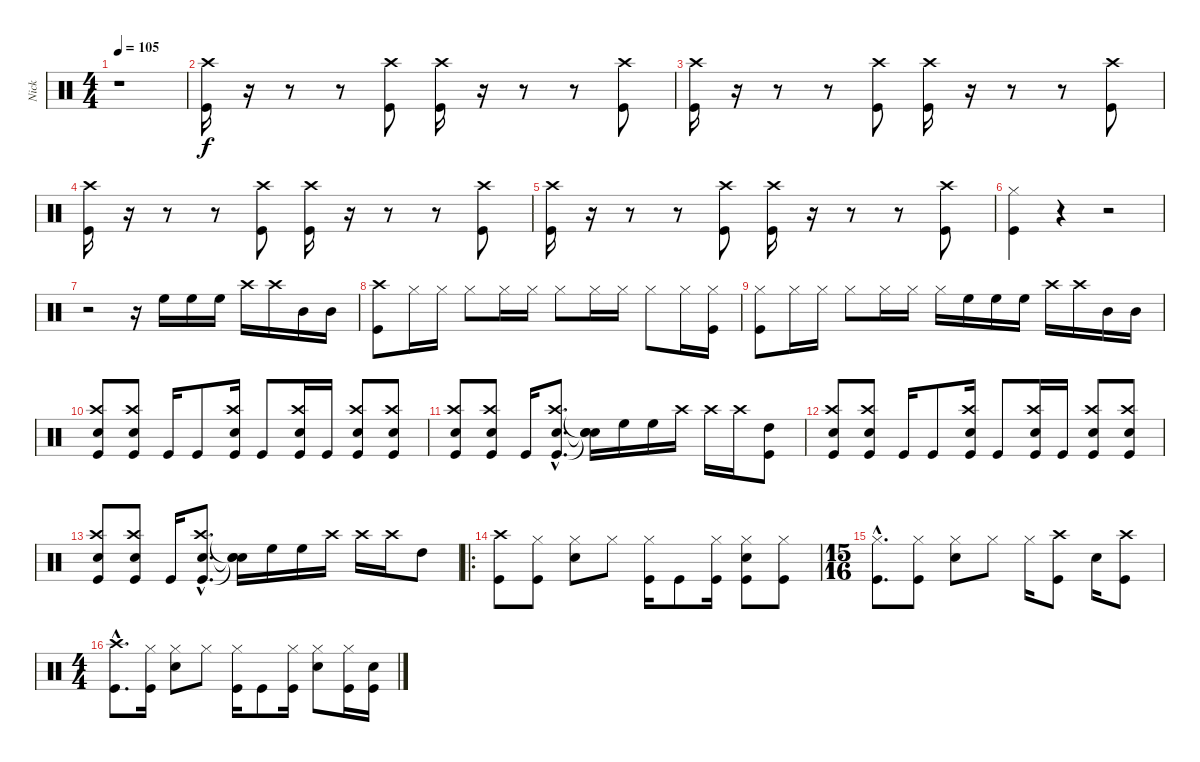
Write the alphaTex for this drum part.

\track ("Nick" "Nick") {instrument percussion}
\staff {score}
\articulation defaults
\ts (4 4)
\tempo 105
\clef neutral
\ks c
r.1{dy f} |
("Kick (hit)" "Crash high (hit)").16 r.16 r.8 r.8 ("Kick (hit)" "Crash high (hit)").8 ("Kick (hit)" "Crash high (hit)").16 r.16 r.8 r.8 ("Kick (hit)" "Crash high (hit)").8 |
("Kick (hit)" "Crash high (hit)").16 r.16 r.8 r.8 ("Kick (hit)" "Crash high (hit)").8 ("Kick (hit)" "Crash high (hit)").16 r.16 r.8 r.8 ("Kick (hit)" "Crash high (hit)").8 |
("Kick (hit)" "Crash high (hit)").16 r.16 r.8 r.8 ("Kick (hit)" "Crash high (hit)").8 ("Kick (hit)" "Crash high (hit)").16 r.16 r.8 r.8 ("Kick (hit)" "Crash high (hit)").8 |
("Kick (hit)" "Crash high (hit)").16 r.16 r.8 r.8 ("Kick (hit)" "Crash high (hit)").8 ("Kick (hit)" "Crash high (hit)").16 r.16 r.8 r.8 ("Kick (hit)" "Crash high (hit)").8 |
("Kick (hit)" "Hi-Hat (closed)").4 r.4 r.2 |
r.2 r.16 "High Floor Tom (hit)".16 "High Floor Tom (hit)".16 "High Floor Tom (hit)".16 "Crash high (hit)".16 "Crash high (hit)".16 "Mid Tom (hit)".16 "Mid Tom (hit)".16 |
("Kick (hit)" "Crash high (hit)").8 "Hi-Hat (closed)".16 "Hi-Hat (closed)".16 "Hi-Hat (closed)".8 "Hi-Hat (closed)".16 "Hi-Hat (closed)".16 "Hi-Hat (closed)".8 "Hi-Hat (closed)".16 "Hi-Hat (closed)".16 "Hi-Hat (closed)".8 "Hi-Hat (closed)".16 ("Kick (hit)" "Hi-Hat (closed)").16 |
("Kick (hit)" "Hi-Hat (closed)").8 "Hi-Hat (closed)".16 "Hi-Hat (closed)".16 "Hi-Hat (closed)".8 "Hi-Hat (closed)".16 "Hi-Hat (closed)".16 "Hi-Hat (closed)".16 "High Floor Tom (hit)".16 "High Floor Tom (hit)".16 "High Floor Tom (hit)".16 "Crash high (hit)".16 "Crash high (hit)".16 "Mid Tom (hit)".16 "Mid Tom (hit)".16 |
("Kick (hit)" "Crash high (hit)" "Snare (hit) 2").8 ("Kick (hit)" "Crash high (hit)" "Snare (hit) 2").8 "Kick (hit)".16 "Kick (hit)".8 ("Kick (hit)" "Crash high (hit)" "Snare (hit) 2").16 "Kick (hit)".8 ("Kick (hit)" "Crash high (hit)" "Snare (hit) 2").16 "Kick (hit)".16 ("Kick (hit)" "Crash high (hit)" "Snare (hit) 2").8 ("Kick (hit)" "Crash high (hit)" "Snare (hit) 2").8 |
("Kick (hit)" "Crash high (hit)" "Snare (hit) 2").8 ("Kick (hit)" "Crash high (hit)" "Snare (hit) 2").8 "Kick (hit)".16 ("Kick (hit)"{hac} "Crash high (hit)"{hac} "Snare (hit) 2"{hac}).8{d} ("Snare (hit)"{t} "Snare (hit)"{t} "Snare (hit)"{t}).16 "High Floor Tom (hit)".16 "High Floor Tom (hit)".16 "Crash high (hit)".16 "Crash high (hit)".16 "Crash high (hit)".16 ("Kick (hit)" "High Tom (hit)").8 |
("Kick (hit)" "Crash high (hit)" "Snare (hit) 2").8 ("Kick (hit)" "Crash high (hit)" "Snare (hit) 2").8 "Kick (hit)".16 "Kick (hit)".8 ("Kick (hit)" "Crash high (hit)" "Snare (hit) 2").16 "Kick (hit)".8 ("Kick (hit)" "Crash high (hit)" "Snare (hit) 2").16 "Kick (hit)".16 ("Kick (hit)" "Crash high (hit)" "Snare (hit) 2").8 ("Kick (hit)" "Crash high (hit)" "Snare (hit) 2").8 |
("Kick (hit)" "Crash high (hit)" "Snare (hit) 2").8 ("Kick (hit)" "Crash high (hit)" "Snare (hit) 2").8 "Kick (hit)".16 ("Kick (hit)"{hac} "Crash high (hit)"{hac} "Snare (hit) 2"{hac}).8{d} ("Snare (hit)"{t} "Snare (hit)"{t} "Snare (hit)"{t}).16 "High Floor Tom (hit)".16 "High Floor Tom (hit)".16 "Crash high (hit)".16 "Crash high (hit)".16 "Crash high (hit)".16 "High Tom (hit)".8 |
\ro
("Kick (hit)" "Crash high (hit)").8 ("Kick (hit)" "Hi-Hat (closed)").8 ("Hi-Hat (closed)" "Snare (hit) 2").8 "Hi-Hat (closed)".8 ("Kick (hit)" "Hi-Hat (closed)").16 "Kick (hit)".8 ("Kick (hit)" "Hi-Hat (closed)").16 ("Kick (hit)" "Hi-Hat (closed)" "Snare (hit) 2").8 ("Kick (hit)" "Hi-Hat (closed)").8 |
\ts (15 16)
("Kick (hit)"{hac} "Hi-Hat (closed)"{hac}).8{d} ("Kick (hit)" "Hi-Hat (closed)").8 ("Hi-Hat (closed)" "Snare (hit) 2").8 "Hi-Hat (closed)".8 "Hi-Hat (closed)".16 ("Kick (hit)" "Crash high (hit)").8 "Snare (hit) 2".16 ("Kick (hit)" "Crash high (hit)").8 |
\ts (4 4)
("Kick (hit)"{hac} "Crash high (hit)"{hac}).8{d} ("Kick (hit)" "Hi-Hat (closed)").16 ("Hi-Hat (closed)" "Snare (hit) 2").8 "Hi-Hat (closed)".8 ("Kick (hit)" "Hi-Hat (closed)").16 "Kick (hit)".8 ("Kick (hit)" "Hi-Hat (closed)").16 ("Hi-Hat (closed)" "Snare (hit) 2").8 ("Kick (hit)" "Hi-Hat (closed)").16 ("Kick (hit)" "Snare (hit) 2").16
